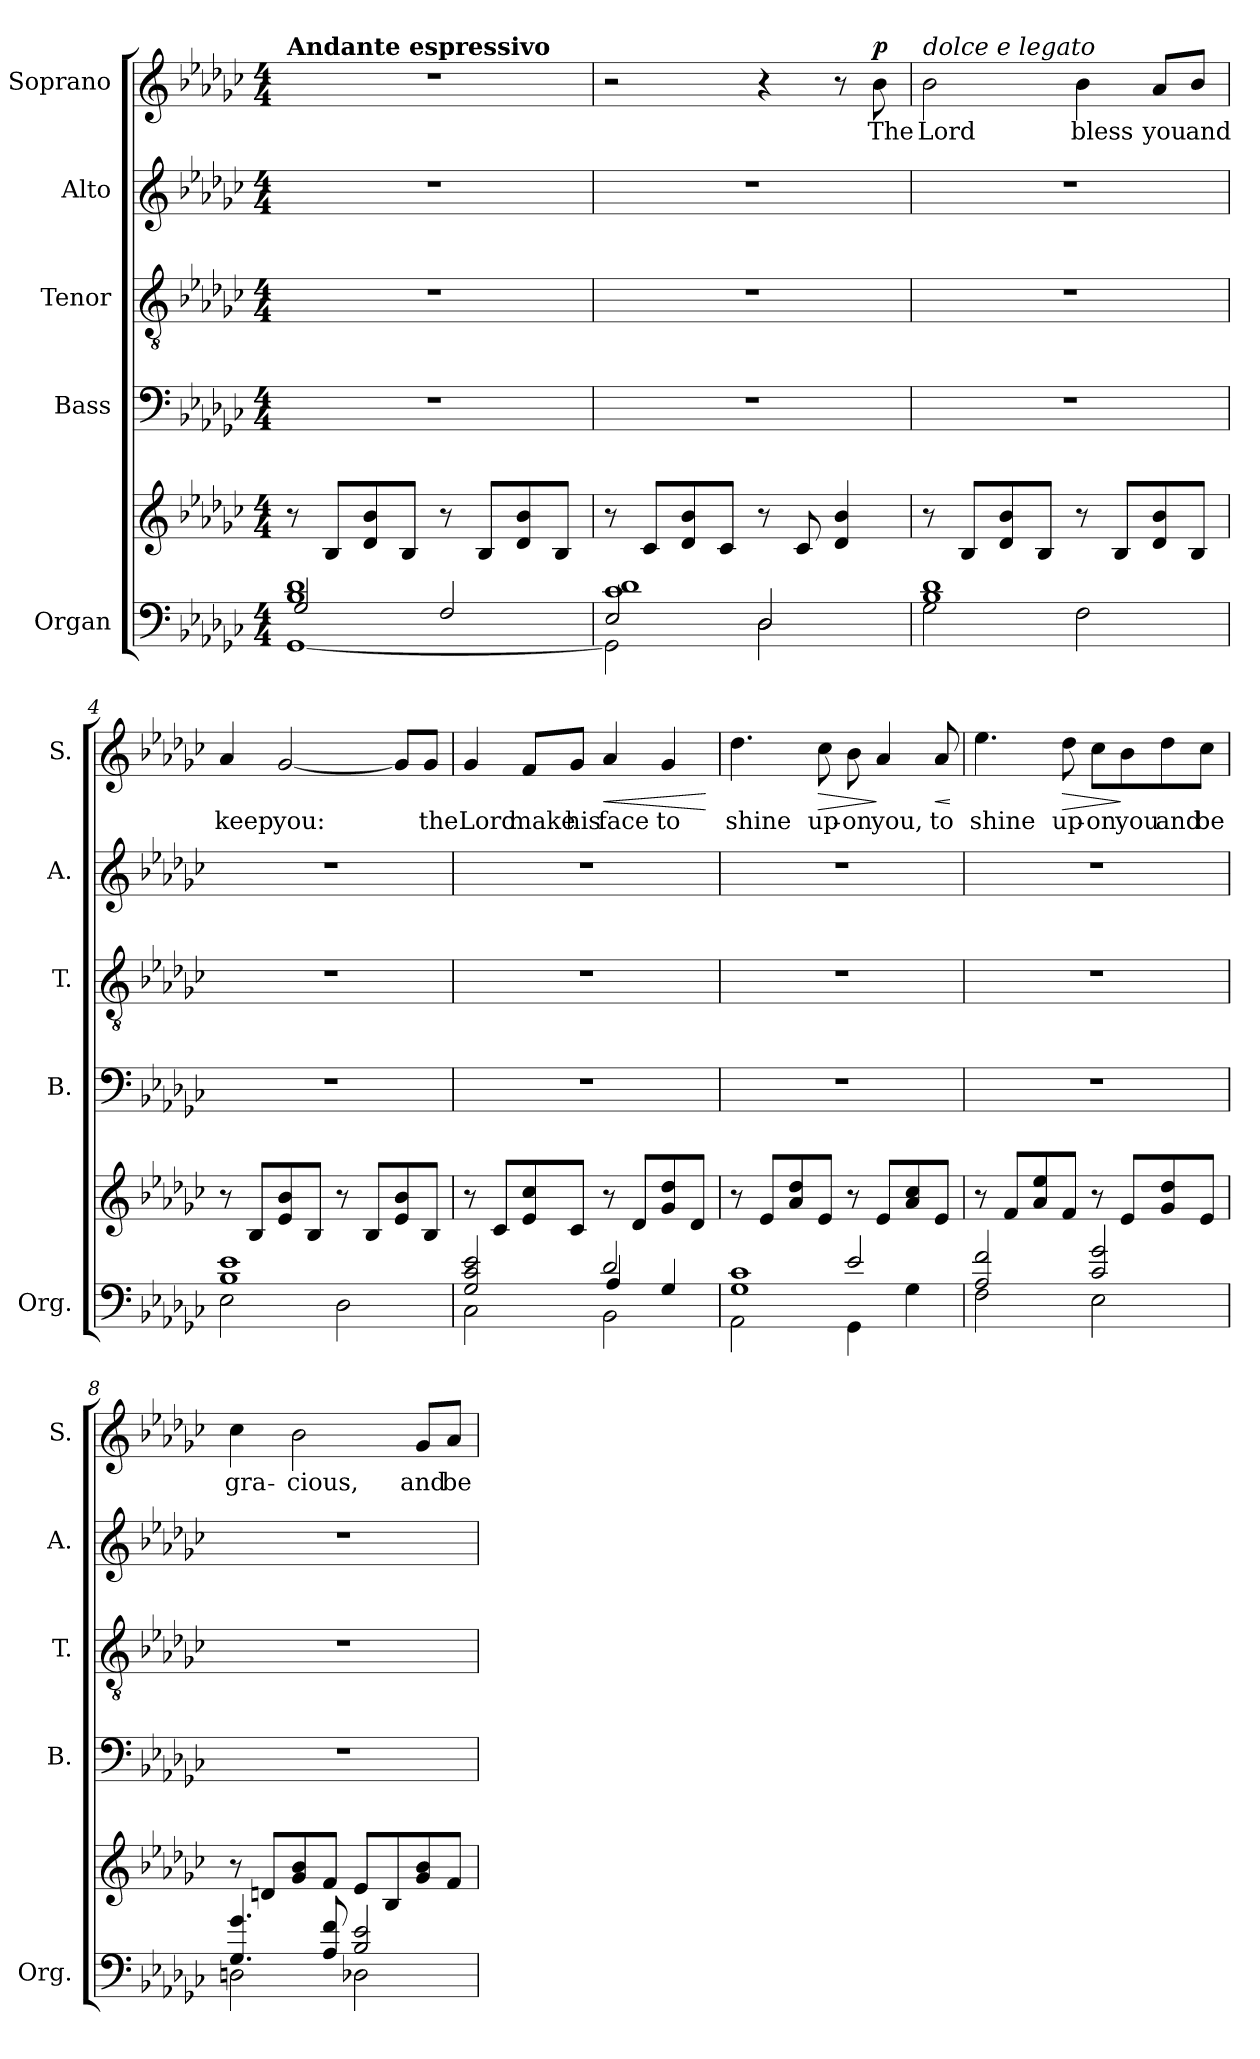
**kern	**kern	**dynam	**kern	**kern	**kern	**kern	**text	**dynam
*part5	*part5	*part5	*part4	*part3	*part2	*part1	*part1	*part1
*staff6	*staff5	*staff5/6	*staff4	*staff3	*staff2	*staff1	*staff1	*staff1
*I"Organ	*	*	*I"Bass	*I"Tenor	*I"Alto	*I"Soprano	*	*
*I'Org.	*	*	*I'B.	*I'T.	*I'A.	*I'S.	*	*
*clefF4	*clefG2	*	*clefF4	*clefGv2	*clefG2	*clefG2	*	*
*k[b-e-a-d-g-c-]	*k[b-e-a-d-g-c-]	*	*k[b-e-a-d-g-c-]	*k[b-e-a-d-g-c-]	*k[b-e-a-d-g-c-]	*k[b-e-a-d-g-c-]	*	*
*M4/4	*M4/4	*	*M4/4	*M4/4	*M4/4	*M4/4	*	*
*MM72	*MM72	*	*MM72	*MM72	*MM72	*MM72	*	*
=1	=1	=1	=1	=1	=1	=1	=1	=1
*^	*	*	*	*	*	*	*	*
*	*^	*	*	*	*	*	*	*	*
!	!	!	!	!	!	!	!	!LO:TX:a:B:t=Andante espressivo	!	!
!	!	!	!	!LO:DY:b	!	!	!	!	!	!
1B- 1d-	[1GG-	2G-/	8r	other-dynamics	1r	1r	1r	1r	.	.
.	.	.	8B-/L	.	.	.	.	.	.	.
.	.	.	8d-/ 8b-/	.	.	.	.	.	.	.
.	.	.	8B-/J	.	.	.	.	.	.	.
.	.	2F/	8r	.	.	.	.	.	.	.
.	.	.	8B-/L	.	.	.	.	.	.	.
.	.	.	8d-/ 8b-/	.	.	.	.	.	.	.
.	.	.	8B-/J	.	.	.	.	.	.	.
=2	=2	=2	=2	=2	=2	=2	=2	=2	=2	=2
1c- 1d-	2GG-\]	2E-/	8r	.	1r	1r	1r	2r	.	.
.	.	.	8c-/L	.	.	.	.	.	.	.
.	.	.	8d-/ 8b-/	.	.	.	.	.	.	.
.	.	.	8c-/J	.	.	.	.	.	.	.
.	2D-\	2D-/	8r	.	.	.	.	4r	.	.
.	.	.	8c-/	.	.	.	.	.	.	.
.	.	.	4d-/ 4b-/	.	.	.	.	8r	.	.
!	!	!	!	!	!	!	!	!	!LO:LY:b	!LO:DY:a
.	.	.	.	.	.	.	.	8b-\	The	p
*	*v	*v	*	*	*	*	*	*	*	*
=3	=3	=3	=3	=3	=3	=3	=3	=3	=3
!	!	!	!	!	!	!	!LO:TX:a:i:t=dolce e legato	!	!
!	!	!	!	!	!	!	!	!LO:LY:b	!
1B- 1d-	2G-\	8r	.	1r	1r	1r	2b-\	Lord	.
.	.	8B-/L	.	.	.	.	.	.	.
.	.	8d-/ 8b-/	.	.	.	.	.	.	.
.	.	8B-/J	.	.	.	.	.	.	.
!	!	!	!	!	!	!	!	!LO:LY:b	!
.	2F\	8r	.	.	.	.	4b-\	bless	.
.	.	8B-/L	.	.	.	.	.	.	.
!	!	!	!	!	!	!	!	!LO:LY:b	!
.	.	8d-/ 8b-/	.	.	.	.	8a-/L	you	.
!	!	!	!	!	!	!	!	!LO:LY:b	!
.	.	8B-/J	.	.	.	.	8b-/J	and	.
=4	=4	=4	=4	=4	=4	=4	=4	=4	=4
!	!	!	!	!	!	!	!	!LO:LY:b	!
1B- 1e-	2E-\	8r	.	1r	1r	1r	4a-/	keep	.
.	.	8B-/L	.	.	.	.	.	.	.
!	!	!	!	!	!	!	!	!LO:LY:b	!
.	.	8e-/ 8b-/	.	.	.	.	[2g-/	you:	.
.	.	8B-/J	.	.	.	.	.	.	.
.	2D-\	8r	.	.	.	.	.	.	.
.	.	8B-/L	.	.	.	.	.	.	.
.	.	8e-/ 8b-/	.	.	.	.	8g-/L]	.	.
!	!	!	!	!	!	!	!	!LO:LY:b	!
.	.	8B-/J	.	.	.	.	8g-/J	the	.
!!LO:LB:g=z
=5	=5	=5	=5	=5	=5	=5	=5	=5	=5
*	*^	*	*	*	*	*	*	*	*
!	!	!	!	!	!	!	!	!	!LO:LY:b	!
2G-/ 2c-/ 2e-/	2C-\	2ryy	8r	.	1r	1r	1r	4g-/	Lord	.
.	.	.	8c-/L	.	.	.	.	.	.	.
!	!	!	!	!	!	!	!	!	!LO:LY:b	!
.	.	.	8e-/ 8cc-/	.	.	.	.	8f/L	make	.
!	!	!	!	!	!	!	!	!	!LO:LY:b	!
.	.	.	8c-/J	.	.	.	.	8g-/J	his	.
!	!	!	!	!	!	!	!	!	!LO:LY:b	!LO:HP:b
2d-/	2BB-\	4A-/	8r	.	.	.	.	4a-/	face	<
.	.	.	8d-/L	.	.	.	.	.	.	.
!	!	!	!	!	!	!	!	!	!LO:LY:b	!
.	.	4G-/	8g-/ 8dd-/	.	.	.	.	4g-/	to	.
.	.	.	8d-/J	.	.	.	.	.	.	.
*v	*v	*v	*	*	*	*	*	*	*	*
.	.	.	.	.	.	.	.	[
=6	=6	=6	=6	=6	=6	=6	=6	=6
*^	*	*	*	*	*	*	*	*
*	*^	*	*	*	*	*	*	*	*
!	!	!	!	!	!	!	!	!	!LO:LY:b	!
1G- 1c-	2AA-\	2ryy	8r	.	1r	1r	1r	4.dd-\	shine	.
.	.	.	8e-/L	.	.	.	.	.	.	.
.	.	.	8a-/ 8dd-/	.	.	.	.	.	.	.
!	!	!	!	!	!	!	!	!	!LO:LY:b	!LO:HP:b
.	.	.	8e-/J	.	.	.	.	8cc-\	up-	>
!	!	!	!	!	!	!	!	!	!LO:LY:b	!
.	4GG-\	2e-/	8r	.	.	.	.	8b-\	-on	.
!	!	!	!	!	!	!	!	!	!LO:LY:b	!
.	.	.	8e-/L	.	.	.	.	4a-/	you,	]
.	4G-\	.	8a-/ 8cc-/	.	.	.	.	.	.	.
!	!	!	!	!	!	!	!	!	!LO:LY:b	!LO:HP:b
.	.	.	8e-/J	.	.	.	.	8a-/	to	<
*v	*v	*v	*	*	*	*	*	*	*	*
.	.	.	.	.	.	.	.	[
=7	=7	=7	=7	=7	=7	=7	=7	=7
*^	*	*	*	*	*	*	*	*
!	!	!	!	!	!	!	!	!LO:LY:b	!
2A-/ 2f/	2F\	8r	.	1r	1r	1r	4.ee-\	shine	.
.	.	8f/L	.	.	.	.	.	.	.
.	.	8a-/ 8ee-/	.	.	.	.	.	.	.
!	!	!	!	!	!	!	!	!LO:LY:b	!LO:HP:b
.	.	8f/J	.	.	.	.	8dd-\	up-	>
!	!	!	!	!	!	!	!	!LO:LY:b	!
2c-/ 2g-/	2E-\	8r	.	.	.	.	8cc-\L	-on	.
!	!	!	!	!	!	!	!	!LO:LY:b	!
.	.	8e-/L	.	.	.	.	8b-\	you	]
!	!	!	!	!	!	!	!	!LO:LY:b	!
.	.	8g-/ 8dd-/	.	.	.	.	8dd-\	and	.
!	!	!	!	!	!	!	!	!LO:LY:b	!
.	.	8e-/J	.	.	.	.	8cc-\J	be	.
=8	=8	=8	=8	=8	=8	=8	=8	=8	=8
!	!	!	!	!	!	!	!	!LO:LY:b	!
4.G-/ 4.g-/	2Dn\	8r	.	1r	1r	1r	4cc-\	gra-	.
.	.	8dn/L	.	.	.	.	.	.	.
!	!	!	!	!	!	!	!	!LO:LY:b	!
.	.	8g-/ 8b-/	.	.	.	.	2b-\	-cious,	.
8A-/ 8f/	.	8f/J	.	.	.	.	.	.	.
2B-/ 2e-/	2D-X\	8e-/L	.	.	.	.	.	.	.
.	.	8B-/	.	.	.	.	.	.	.
!	!	!	!	!	!	!	!	!LO:LY:b	!
.	.	8g-/ 8b-/	.	.	.	.	8g-/L	and	.
!	!	!	!	!	!	!	!	!LO:LY:b	!
.	.	8f/J	.	.	.	.	8a-/J	be	.
*v	*v	*	*	*	*	*	*	*	*
=	=	=	=	=	=	=	=	=
*-	*-	*-	*-	*-	*-	*-	*-	*-
